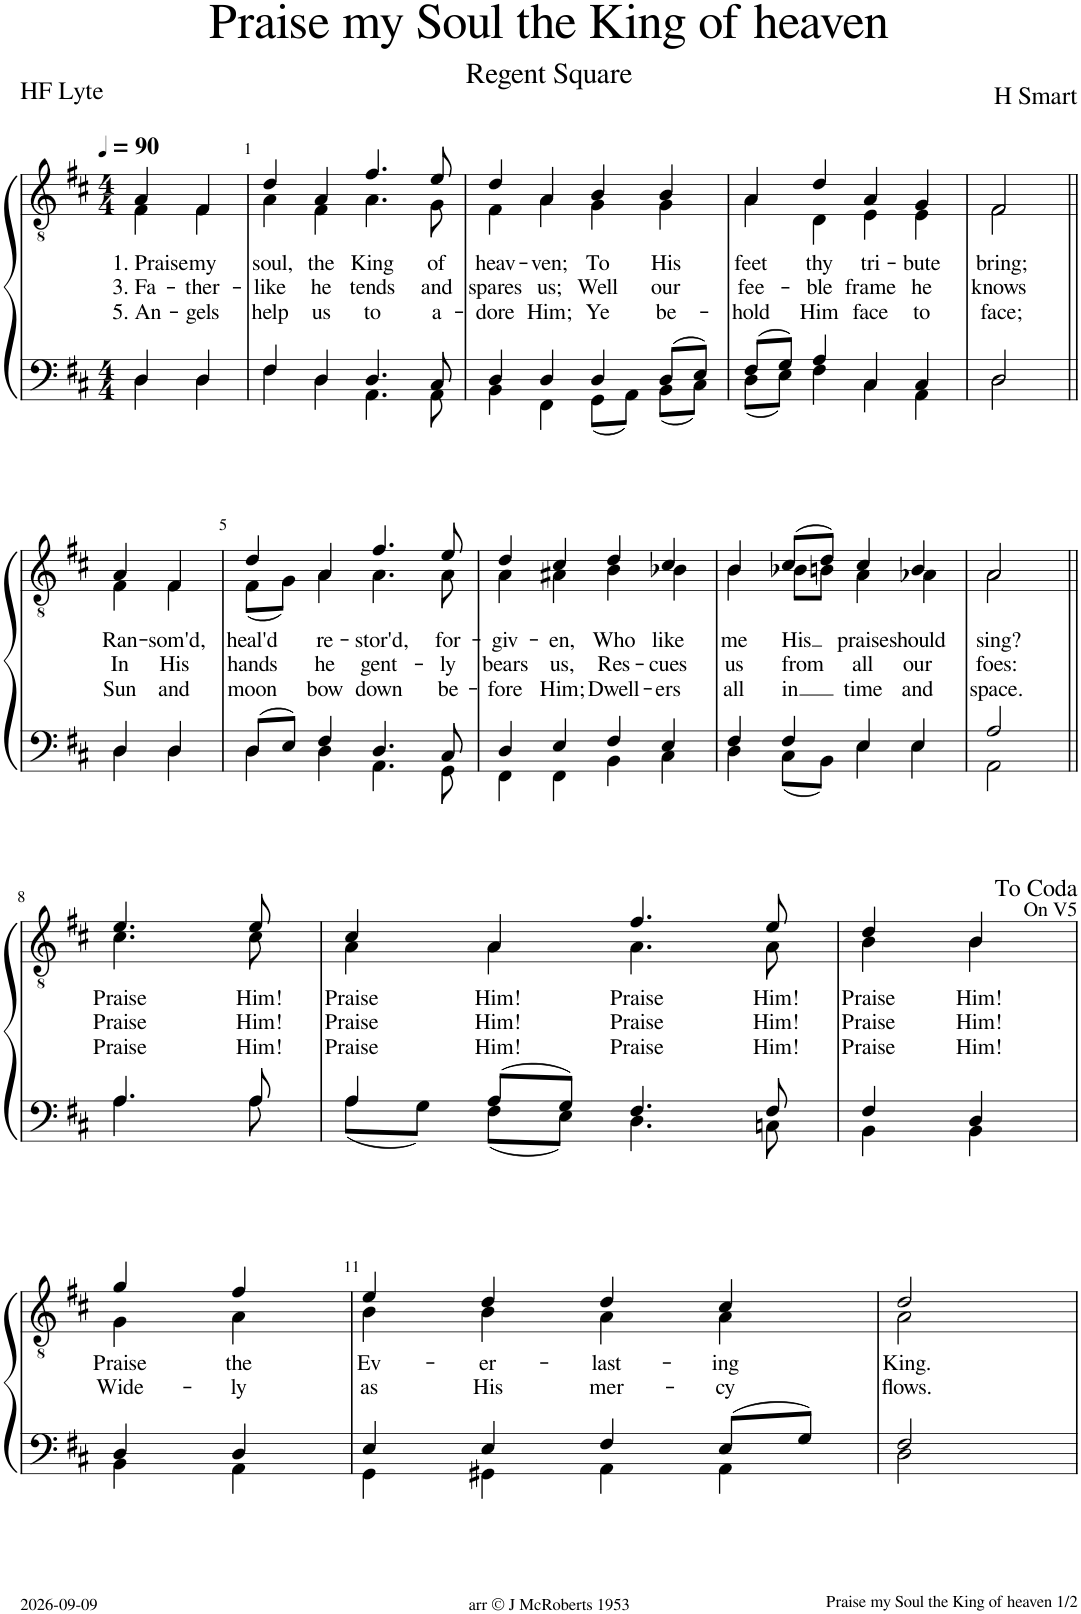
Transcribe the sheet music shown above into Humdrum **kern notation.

**kern	**kern	**text	**text	**text
*part1	*part1	*part1	*part1	*part1
*staff2	*staff1	*staff1	*staff1	*staff1
*I"Piano	*	*	*	*
*I'Pno	*	*	*	*
*clefF4	*clefGv2	*	*	*
*k[f#c#]	*k[f#c#]	*	*	*
*M4/4	*M4/4	*	*	*
*MM90	*MM90	*	*	*
=	=	=	=	=
*^	*	*	*	*
!	!	!	!LO:LY:b	!LO:LY:b	!LO:LY:b
*	*	*^	*	*	*
4D/	4D\	4A/	4F#\	1. Praise	3. Fa-	5. An-
!	!	!	!	!LO:LY:b	!LO:LY:b	!LO:LY:b
4D/	4D\	4F#/	4F#\	my	-ther-	-gels
=1	=1	=1	=1	=1	=1	=1
!	!	!	!	!LO:LY:b	!LO:LY:b	!LO:LY:b
4F#/	4F#\	4d/	4A\	soul,	-like	help
!	!	!	!	!LO:LY:b	!LO:LY:b	!LO:LY:b
4D/	4D\	4A/	4F#\	the	he	us
!	!	!	!	!LO:LY:b	!LO:LY:b	!LO:LY:b
4.D/	4.AA\	4.f#/	4.A\	King	tends	to
!	!	!	!	!LO:LY:b	!LO:LY:b	!LO:LY:b
8C#/	8AA\	8e/	8G\	of	and	a-
=2	=2	=2	=2	=2	=2	=2
!	!	!	!	!LO:LY:b	!LO:LY:b	!LO:LY:b
4D/	4BB\	4d/	4F#\	heav-	spares	-dore
!	!	!	!	!LO:LY:b	!LO:LY:b	!LO:LY:b
4D/	4FF#\	4A/	4A\	-ven;	us;	Him;
!	!	!	!	!LO:LY:b	!LO:LY:b	!LO:LY:b
4D/	8GG\L	4B/	4G\	To	Well	Ye
.	8AA\J	.	.	.	.	.
!	!	!	!	!LO:LY:b	!LO:LY:b	!LO:LY:b
8D/L	8BB\L	4B/	4G\	His	our	be-
8E/J	8C#\J	.	.	.	.	.
=3	=3	=3	=3	=3	=3	=3
!	!	!	!	!LO:LY:b	!LO:LY:b	!LO:LY:b
8F#/L	8D\L	4A/	4A\	feet	fee-	-hold
8G/J	8E\J	.	.	.	.	.
!	!	!	!	!LO:LY:b	!LO:LY:b	!LO:LY:b
4A/	4F#\	4d/	4D\	thy	-ble	Him
!	!	!	!	!LO:LY:b	!LO:LY:b	!LO:LY:b
4C#/	4C#\	4A/	4E\	tri-	frame	face
!	!	!	!	!LO:LY:b	!LO:LY:b	!LO:LY:b
4C#/	4AA\	4G/	4E\	-bute	he	to
=4	=4	=4	=4	=4	=4	=4
!	!	!	!	!LO:LY:b	!LO:LY:b	!LO:LY:b
2D/	2D\	2F#/	2F#\	bring;	knows	face;
!!LO:LB:g=z	!!
=4X1||	=4X1||	=4X1||	=4X1||	=4X1||	=4X1||	=4X1||
!	!	!	!	!LO:LY:b	!LO:LY:b	!LO:LY:b
4D/	4D\	4A/	4F#\	Ran-	In	Sun
!	!	!	!	!LO:LY:b	!LO:LY:b	!LO:LY:b
4D/	4D\	4F#/	4F#\	-som'd,	His	and
=5	=5	=5	=5	=5	=5	=5
!	!	!	!	!LO:LY:b	!LO:LY:b	!LO:LY:b
8D/L	4D\	4d/	(8F#\L	heal'd	hands	moon
8E/J	.	.	8G\J)	.	.	.
!	!	!	!	!LO:LY:b	!LO:LY:b	!LO:LY:b
4F#/	4D\	4A/	4A\	re-	he	bow
!	!	!	!	!LO:LY:b	!LO:LY:b	!LO:LY:b
4.D/	4.AA\	4.f#/	4.A\	-stor'd,	gent-	down
!	!	!	!	!LO:LY:b	!LO:LY:b	!LO:LY:b
8C#/	8GG\	8e/	8A\	for-	-ly	be-
=6	=6	=6	=6	=6	=6	=6
!	!	!	!	!LO:LY:b	!LO:LY:b	!LO:LY:b
4D/	4FF#\	4d/	4A\	-giv-	bears	-fore
!	!	!	!	!LO:LY:b	!LO:LY:b	!LO:LY:b
4E/	4FF#\	4c#/	4A#X\	-en,	us,	Him;
!	!	!	!	!LO:LY:b	!LO:LY:b	!LO:LY:b
4F#/	4BB\	4d/	4B\	Who	Res-	Dwell-
!	!	!	!	!LO:LY:b	!LO:LY:b	!LO:LY:b
4E/	4C#\	4c#/	4B-X\	like	-cues	-ers
=7	=7	=7	=7	=7	=7	=7
!	!	!	!	!LO:LY:b	!LO:LY:b	!LO:LY:b
4F#/	4D\	4B/	4B\	me	us	all
!	!	!	!	!LO:LY:b	!LO:LY:b	!LO:LY:b
4F#/	8C#\L	(8c#/L	8B-X\L	His	from	in
.	8BB\J	8d/J)	8Bn\J	.	.	.
!	!	!	!	!LO:LY:b	!LO:LY:b	!LO:LY:b
4E/	4E\	4c#/	4A\	praise	all	time
!	!	!	!	!LO:LY:b	!LO:LY:b	!LO:LY:b
4E/	4E\	4B/	4A-X\	should	our	and
=8	=8	=8	=8	=8	=8	=8
!	!	!	!	!LO:LY:b	!LO:LY:b	!LO:LY:b
2A/	2AA\	2A/	2A\	sing?	foes:	space.
!!LO:LB:g=z	!!
=8||	=8||	=8||	=8||	=8||	=8||	=8||
!	!	!	!	!LO:LY:b	!LO:LY:b	!LO:LY:b
4.A/	4.A\	4.e/	4.c#\	Praise	Praise	Praise
!	!	!	!	!LO:LY:b	!LO:LY:b	!LO:LY:b
8A/	8A\	8e/	8c#\	Him!	Him!	Him!
=9	=9	=9	=9	=9	=9	=9
!	!	!	!	!LO:LY:b	!LO:LY:b	!LO:LY:b
4A/	8A\L	4c#/	4A\	Praise	Praise	Praise
.	8G\J	.	.	.	.	.
!	!	!	!	!LO:LY:b	!LO:LY:b	!LO:LY:b
8A/L	8F#\L	4A/	4A\	Him!	Him!	Him!
8G/J	8E\J	.	.	.	.	.
!	!	!	!	!LO:LY:b	!LO:LY:b	!LO:LY:b
4.F#/	4.D\	4.f#/	4.A\	Praise	Praise	Praise
!	!	!	!	!LO:LY:b	!LO:LY:b	!LO:LY:b
8F#/	8Cn\	8e/	8A\	Him!	Him!	Him!
=10	=10	=10	=10	=10	=10	=10
!	!	!	!	!LO:LY:b	!LO:LY:b	!LO:LY:b
4F#/	4BB\	4d/	4B\	Praise	Praise	Praise
!	!	!LO:TX:a:t=On V5	!	!	!	!
!	!	!	!	!LO:LY:b	!LO:LY:b	!LO:LY:b
4D/	4BB\	4B/	4B\	Him!	Him!	Him!
!!LO:LB:g=z	!!
=10X2	=10X2	=10X2	=10X2	=10X2	=10X2	=10X2
!	!	!	!	!LO:LY:b	!LO:LY:b	!
4D/	4BB\	4g/	4G\	Praise	Wide-	.
!	!	!	!	!LO:LY:b	!LO:LY:b	!
4D/	4AA\	4f#/	4A\	the	-ly	.
=11	=11	=11	=11	=11	=11	=11
!	!	!	!	!LO:LY:b	!LO:LY:b	!
4E/	4GG\	4e/	4B\	Ev-	as	.
!	!	!	!	!LO:LY:b	!LO:LY:b	!
4E/	4GG#X\	4d/	4B\	-er-	His	.
!	!	!	!	!LO:LY:b	!LO:LY:b	!
4F#/	4AA\	4d/	4A\	-last-	mer-	.
!	!	!	!	!LO:LY:b	!LO:LY:b	!
8E/L	4AA\	4c#/	4A\	-ing	-cy	.
8G/J	.	.	.	.	.	.
=12	=12	=12	=12	=12	=12	=12
!	!	!	!	!LO:LY:b	!LO:LY:b	!
2F#/	2D\	2d/	2A\	King.	flows.	.
*v	*v	*	*	*	*	*
*	*v	*v	*	*	*
=	=	=	=	=
*-	*-	*-	*-	*-
